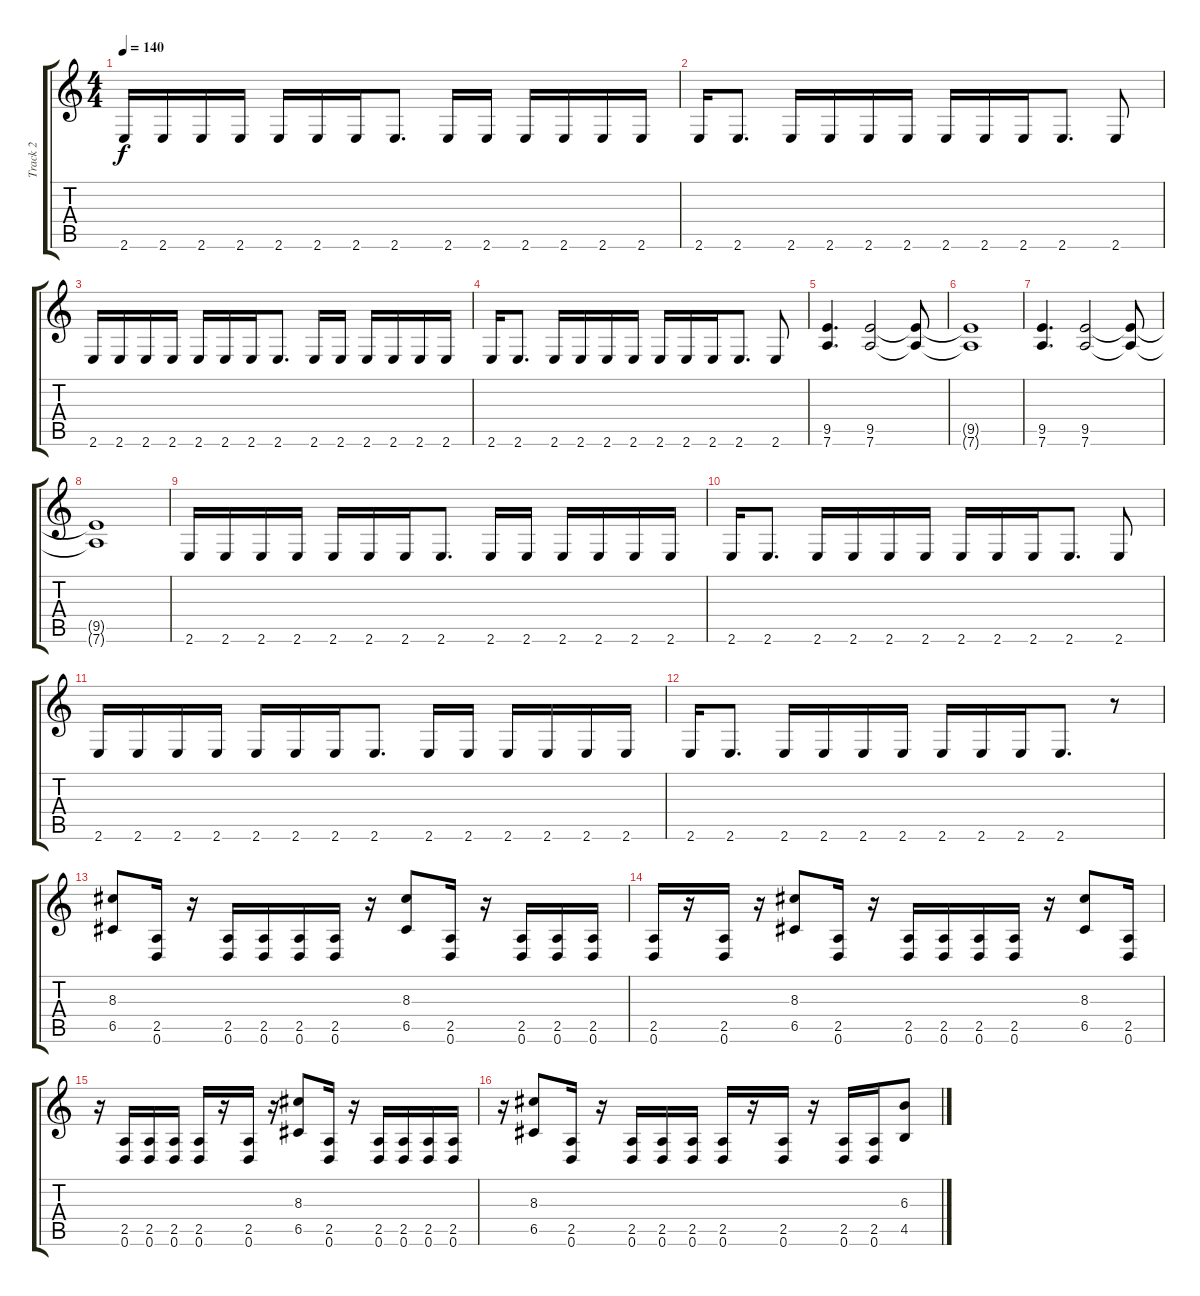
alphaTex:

\track ("Track 2" "Track 2") {instrument distortionguitar}
\staff {score tabs}
\tuning (D4 A3 F3 C3 G2 D2) {hide}
\ts (4 4)
\tempo 140
\clef g2
\ks c
2.6.16{dy f} 2.6.16 2.6.16 2.6.16 2.6.16 2.6.16 2.6.16 2.6.8{d} 2.6.16 2.6.16 2.6.16 2.6.16 2.6.16 2.6.16 |
2.6.16 2.6.8{d} 2.6.16 2.6.16 2.6.16 2.6.16 2.6.16 2.6.16 2.6.16 2.6.8{d} 2.6.8 |
2.6.16 2.6.16 2.6.16 2.6.16 2.6.16 2.6.16 2.6.16 2.6.8{d} 2.6.16 2.6.16 2.6.16 2.6.16 2.6.16 2.6.16 |
2.6.16 2.6.8{d} 2.6.16 2.6.16 2.6.16 2.6.16 2.6.16 2.6.16 2.6.16 2.6.8{d} 2.6.8 |
(9.5 7.6).4{d} (9.5 7.6).2 (9.5{t} 7.6{t}).8 |
(9.5{t} 7.6{t}).1 |
(9.5 7.6).4{d} (9.5 7.6).2 (9.5{t} 7.6{t}).8 |
(9.5{t} 7.6{t}).1 |
2.6.16 2.6.16 2.6.16 2.6.16 2.6.16 2.6.16 2.6.16 2.6.8{d} 2.6.16 2.6.16 2.6.16 2.6.16 2.6.16 2.6.16 |
2.6.16 2.6.8{d} 2.6.16 2.6.16 2.6.16 2.6.16 2.6.16 2.6.16 2.6.16 2.6.8{d} 2.6.8 |
2.6.16 2.6.16 2.6.16 2.6.16 2.6.16 2.6.16 2.6.16 2.6.8{d} 2.6.16 2.6.16 2.6.16 2.6.16 2.6.16 2.6.16 |
2.6.16 2.6.8{d} 2.6.16 2.6.16 2.6.16 2.6.16 2.6.16 2.6.16 2.6.16 2.6.8{d} r.8 |
(8.3 6.5).8 (2.5 0.6).16 r.16 (2.5 0.6).16 (2.5 0.6).16 (2.5 0.6).16 (2.5 0.6).16 r.16 (8.3 6.5).8 (2.5 0.6).16 r.16 (2.5 0.6).16 (2.5 0.6).16 (2.5 0.6).16 |
(2.5 0.6).16 r.16 (2.5 0.6).16 r.16 (8.3 6.5).8 (2.5 0.6).16 r.16 (2.5 0.6).16 (2.5 0.6).16 (2.5 0.6).16 (2.5 0.6).16 r.16 (8.3 6.5).8 (2.5 0.6).16 |
r.16 (2.5 0.6).16 (2.5 0.6).16 (2.5 0.6).16 (2.5 0.6).16 r.16 (2.5 0.6).16 r.16 (8.3 6.5).8 (2.5 0.6).16 r.16 (2.5 0.6).16 (2.5 0.6).16 (2.5 0.6).16 (2.5 0.6).16 |
r.16 (8.3 6.5).8 (2.5 0.6).16 r.16 (2.5 0.6).16 (2.5 0.6).16 (2.5 0.6).16 (2.5 0.6).16 r.16 (2.5 0.6).16 r.16 (2.5 0.6).16 (2.5 0.6).16 (6.3 4.5).8
